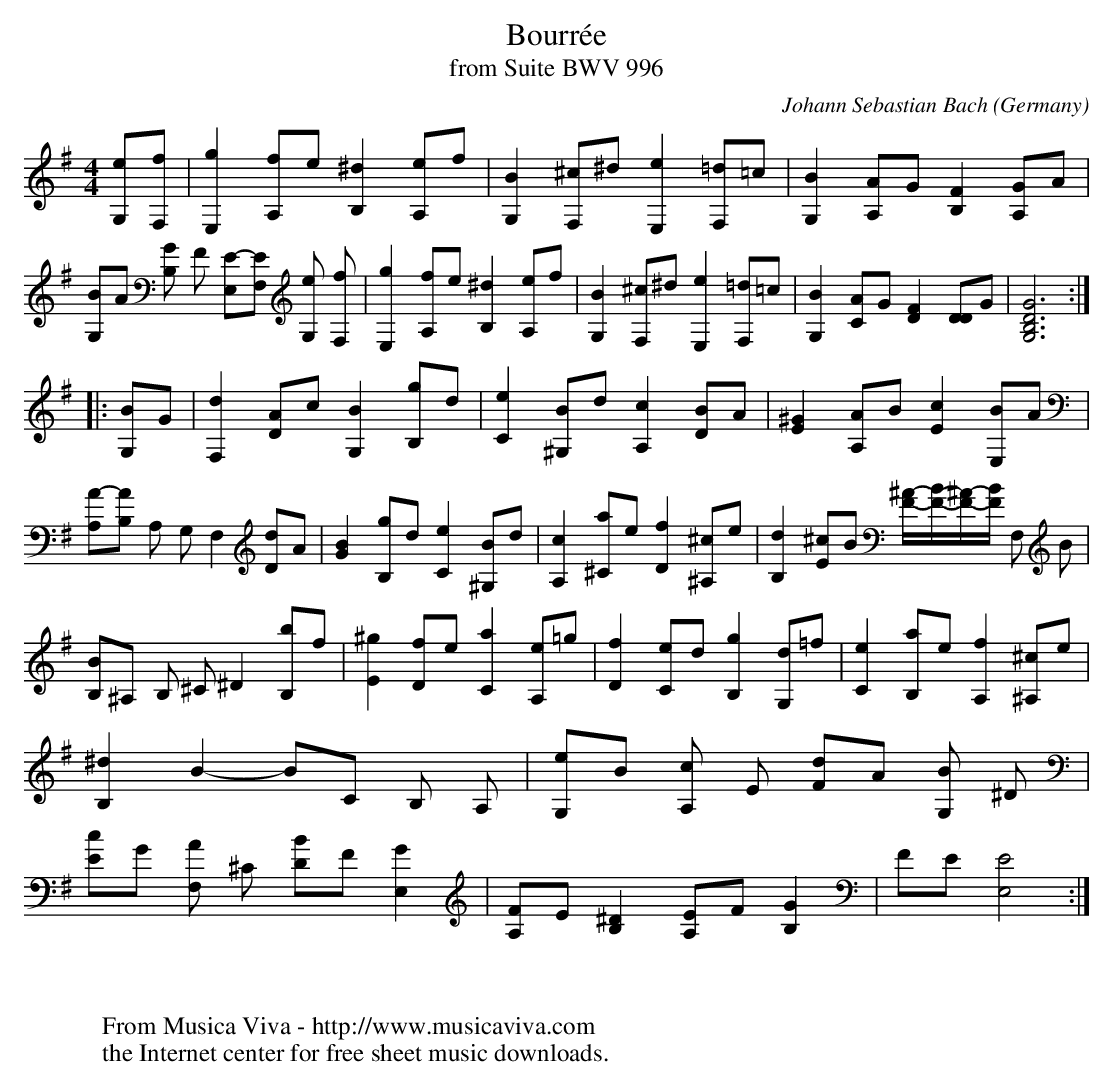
X:1
T:Bourr\'ee
T:from Suite BWV 996
C:Johann Sebastian Bach
O:Germany
M:4/4
L:1/8
K:Em
[K: transpose=-12][G,e][F, f] |\
[E,2g2][A,f]e [B,2^d2][A,e]f |\
[G,2B2][F,^c]^d [E,2e2][F,=d]=c |\
[G,2B2][A,A]G [B,2F2][A,G]A |\
[G,B]A [B, G] F [E,E]-[F, E] [G, e] [F, f] |\
[E,2g2][A,f]e [B,2^d2][A,e]f |\
[G,2B2][F,^c]^d [E,2e2][F,=d]=c |\
[G,2B2][CA]G [D2F2][DD]G |\
[G,6B,6D6G6]:|
|: [G,B]G |\
[F,2d2][DA]c [G,2B2][B,g]d |\
[C2e2][^G,B]d [A,2c2][DB]A |\
[E2^G2][A,A]B [E2c2][E,B]A |\
[A,A]-[B, A] A, G, F,2[Dd]A |\
[G2B2][B,g]d [C2e2][^G,B]d |\
[A,2c2][^Ca]e [D2f2][^A,^c]e |\
[B,2d2][E^c]B [F/^A/]-[F/ B/]-[F/ ^A/]-[F/ B/] F, B |\
[B,B]^A, B, ^C ^D2[B,b]f |\
[E2^g2][Df]e [C2a2][A,e]=g |\
[D2f2][Ce]d [B,2g2][G,d]=f |\
[C2e2][B,a]e [A,2f2][^A,^c]e |\
[B,2^d2]B2-BC B, A, |\
[G,e]B [A, c] E [Fd]A [G, B] ^D |\
[Ec]G [F, A] ^C [DB]F [E,2G2]|\
[A,F]E [B,2^D2][A,E]F [B,2G2]|\
FE [E,4E4]:|
W:
W:
W:  From Musica Viva - http://www.musicaviva.com
W:  the Internet center for free sheet music downloads.
